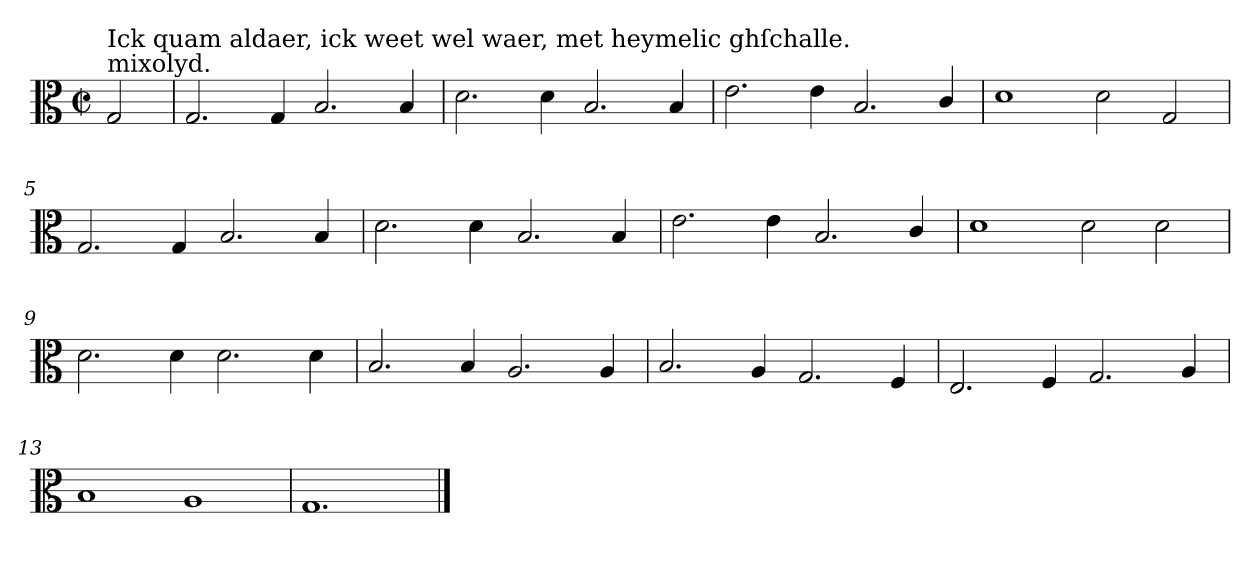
**kern
*part1
*staff1
*clefC3
*k[]
*G:mix
*M4/2
*met(c|)
=
!LO:TX:a:t=mixolyd.
!LO:TX:a:t=Ick quam aldaer, ick weet wel waer, met heymelic ghſchalle.
2G
=1
2.G
4G
2.B
4B
=2
2.d
4d
2.B
4B
=3
2.e
4e
2.B
4c/
=4
1d
2d
2G
=5
2.G
4G
2.B
4B
=6
2.d
4d
2.B
4B
=7
2.e
4e
2.B
4c/
=8
1d
2d
2d
=9
2.d
4d
2.d
4d
=10
2.B
4B
2.A
4A
=11
2.B
4A
2.G
4F
=12
2.E
4F
2.G
4A
=13
1B
1A
=14
1.G/
==
*-
